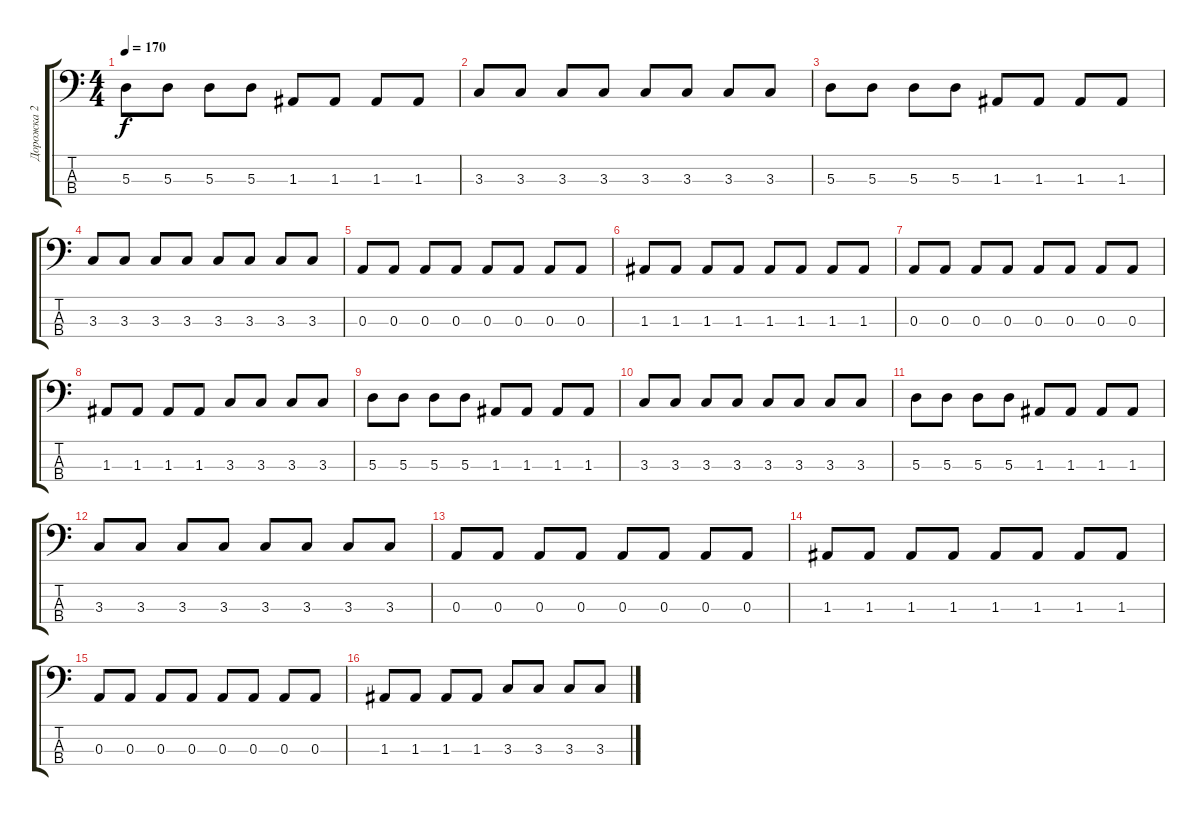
\track ("Дорожка 2" "Дорожка 2") {instrument electricbassfinger}
\staff {score tabs}
\tuning (G2 D2 A1 E1) {hide}
\ts (4 4)
\tempo 170
\clef f4
\ks c
5.3.8{dy f} 5.3.8 5.3.8 5.3.8 1.3.8 1.3.8 1.3.8 1.3.8 |
3.3.8 3.3.8 3.3.8 3.3.8 3.3.8 3.3.8 3.3.8 3.3.8 |
5.3.8 5.3.8 5.3.8 5.3.8 1.3.8 1.3.8 1.3.8 1.3.8 |
3.3.8 3.3.8 3.3.8 3.3.8 3.3.8 3.3.8 3.3.8 3.3.8 |
0.3.8 0.3.8 0.3.8 0.3.8 0.3.8 0.3.8 0.3.8 0.3.8 |
1.3.8 1.3.8 1.3.8 1.3.8 1.3.8 1.3.8 1.3.8 1.3.8 |
0.3.8 0.3.8 0.3.8 0.3.8 0.3.8 0.3.8 0.3.8 0.3.8 |
1.3.8 1.3.8 1.3.8 1.3.8 3.3.8 3.3.8 3.3.8 3.3.8 |
5.3.8 5.3.8 5.3.8 5.3.8 1.3.8 1.3.8 1.3.8 1.3.8 |
3.3.8 3.3.8 3.3.8 3.3.8 3.3.8 3.3.8 3.3.8 3.3.8 |
5.3.8 5.3.8 5.3.8 5.3.8 1.3.8 1.3.8 1.3.8 1.3.8 |
3.3.8 3.3.8 3.3.8 3.3.8 3.3.8 3.3.8 3.3.8 3.3.8 |
0.3.8 0.3.8 0.3.8 0.3.8 0.3.8 0.3.8 0.3.8 0.3.8 |
1.3.8 1.3.8 1.3.8 1.3.8 1.3.8 1.3.8 1.3.8 1.3.8 |
0.3.8 0.3.8 0.3.8 0.3.8 0.3.8 0.3.8 0.3.8 0.3.8 |
1.3.8 1.3.8 1.3.8 1.3.8 3.3.8 3.3.8 3.3.8 3.3.8
